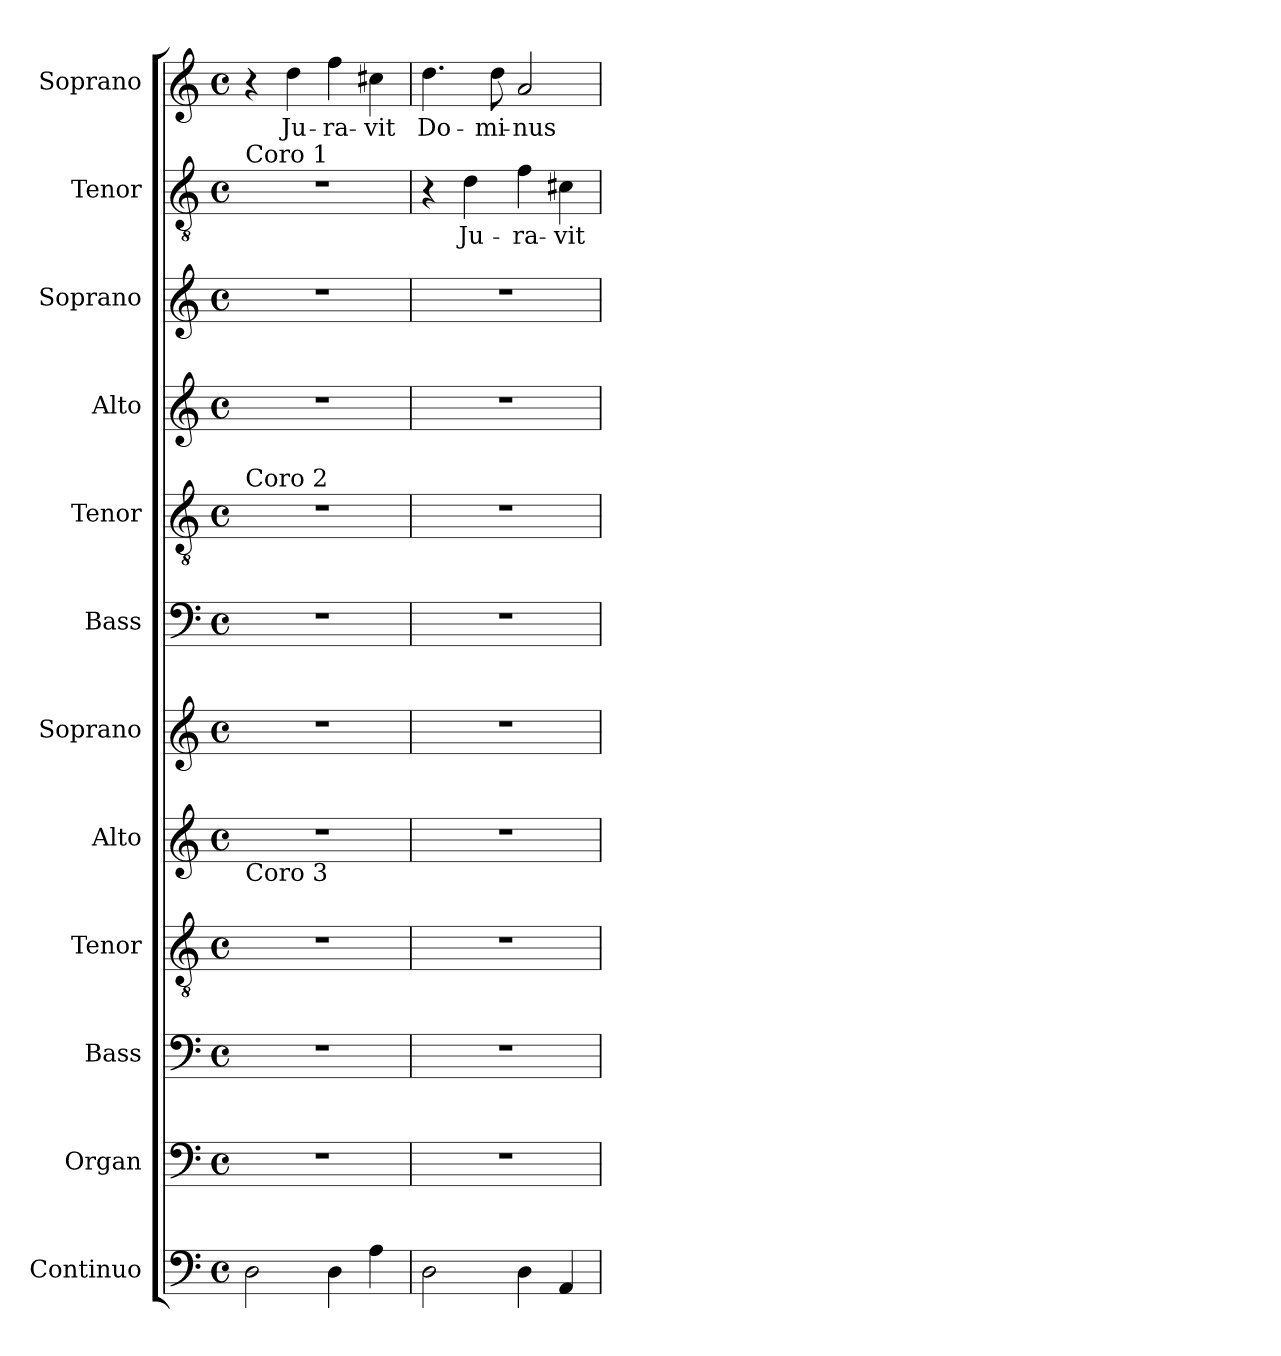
**kern	**kern	**kern	**kern	**kern	**kern	**kern	**kern	**kern	**kern	**kern	**text	**kern	**text
*part12	*part11	*part10	*part9	*part8	*part7	*part6	*part5	*part4	*part3	*part2	*part2	*part1	*part1
*staff12	*staff11	*staff10	*staff9	*staff8	*staff7	*staff6	*staff5	*staff4	*staff3	*staff2	*staff2	*staff1	*staff1
*I"Continuo	*I"Organ	*I"Bass	*I"Tenor	*I"Alto	*I"Soprano	*I"Bass	*I"Tenor	*I"Alto	*I"Soprano	*I"Tenor	*	*I"Soprano	*
*I'Cont.	*I'Org.	*I'B.	*I'T.	*I'A.	*I'S.	*I'B.	*I'T.	*I'A.	*I'S.	*I'T.	*	*I'S.	*
!!LO:PB:g=z
*clefF4	*clefF4	*clefF4	*clefGv2	*clefG2	*clefG2	*clefF4	*clefGv2	*clefG2	*clefG2	*clefGv2	*	*clefG2	*
*	*	*	*ITrd7c12	*	*	*	*ITrd7c12	*	*	*ITrd7c12	*	*	*
*k[]	*k[]	*k[]	*k[]	*k[]	*k[]	*k[]	*k[]	*k[]	*k[]	*k[]	*	*k[]	*
*C:	*C:	*C:	*C:	*C:	*C:	*C:	*C:	*C:	*C:	*C:	*	*C:	*
*M4/4	*M4/4	*M4/4	*M4/4	*M4/4	*M4/4	*M4/4	*M4/4	*M4/4	*M4/4	*M4/4	*	*M4/4	*
*met(c)	*met(c)	*met(c)	*met(c)	*met(c)	*met(c)	*met(c)	*met(c)	*met(c)	*met(c)	*met(c)	*	*met(c)	*
=1	=1	=1	=1	=1	=1	=1	=1	=1	=1	=1	=1	=1	=1
!	!	!	!	!	!	!	!	!	!	!LO:TX:a:t=Coro 1	!	!	!
!	!	!	!	!	!	!	!LO:TX:a:t=Coro 2	!	!	!	!	!	!
!	!	!	!	!LO:TX:b:t=Coro 3	!	!	!	!	!	!	!	!	!
2Di\	1r	1r	1r	1r	1r	1r	1r	1r	1r	1r	.	4r	.
!	!	!	!	!	!	!	!	!	!	!	!	!	!LO:LY:b:color=#000000
.	.	.	.	.	.	.	.	.	.	.	.	4ddi\	Ju-
!	!	!	!	!	!	!	!	!	!	!	!	!	!LO:LY:b:color=#000000
4Di\	.	.	.	.	.	.	.	.	.	.	.	4ffi\	-ra-
!	!	!	!	!	!	!	!	!	!	!	!	!	!LO:LY:b:color=#000000
4Ai\	.	.	.	.	.	.	.	.	.	.	.	4cc#Xi\	-vit
=2	=2	=2	=2	=2	=2	=2	=2	=2	=2	=2	=2	=2	=2
!	!	!	!	!	!	!	!	!	!	!	!	!	!LO:LY:b:color=#000000
2Di\	1r	1r	1r	1r	1r	1r	1r	1r	1r	4r	.	4.ddi\	Do-
!	!	!	!	!	!	!	!	!	!	!	!LO:LY:b:color=#000000	!	!
.	.	.	.	.	.	.	.	.	.	4Di\	Ju-	.	.
!	!	!	!	!	!	!	!	!	!	!	!	!	!LO:LY:b:color=#000000
.	.	.	.	.	.	.	.	.	.	.	.	8ddi\	-mi-
!	!	!	!	!	!	!	!	!	!	!	!LO:LY:b:color=#000000	!	!
!	!	!	!	!	!	!	!	!	!	!	!	!	!LO:LY:b:color=#000000
4Di\	.	.	.	.	.	.	.	.	.	4Fi\	-ra-	2ai/	-nus
!	!	!	!	!	!	!	!	!	!	!	!LO:LY:b:color=#000000	!	!
4AAi/	.	.	.	.	.	.	.	.	.	4C#Xi\	-vit	.	.
=	=	=	=	=	=	=	=	=	=	=	=	=	=
*-	*-	*-	*-	*-	*-	*-	*-	*-	*-	*-	*-	*-	*-
